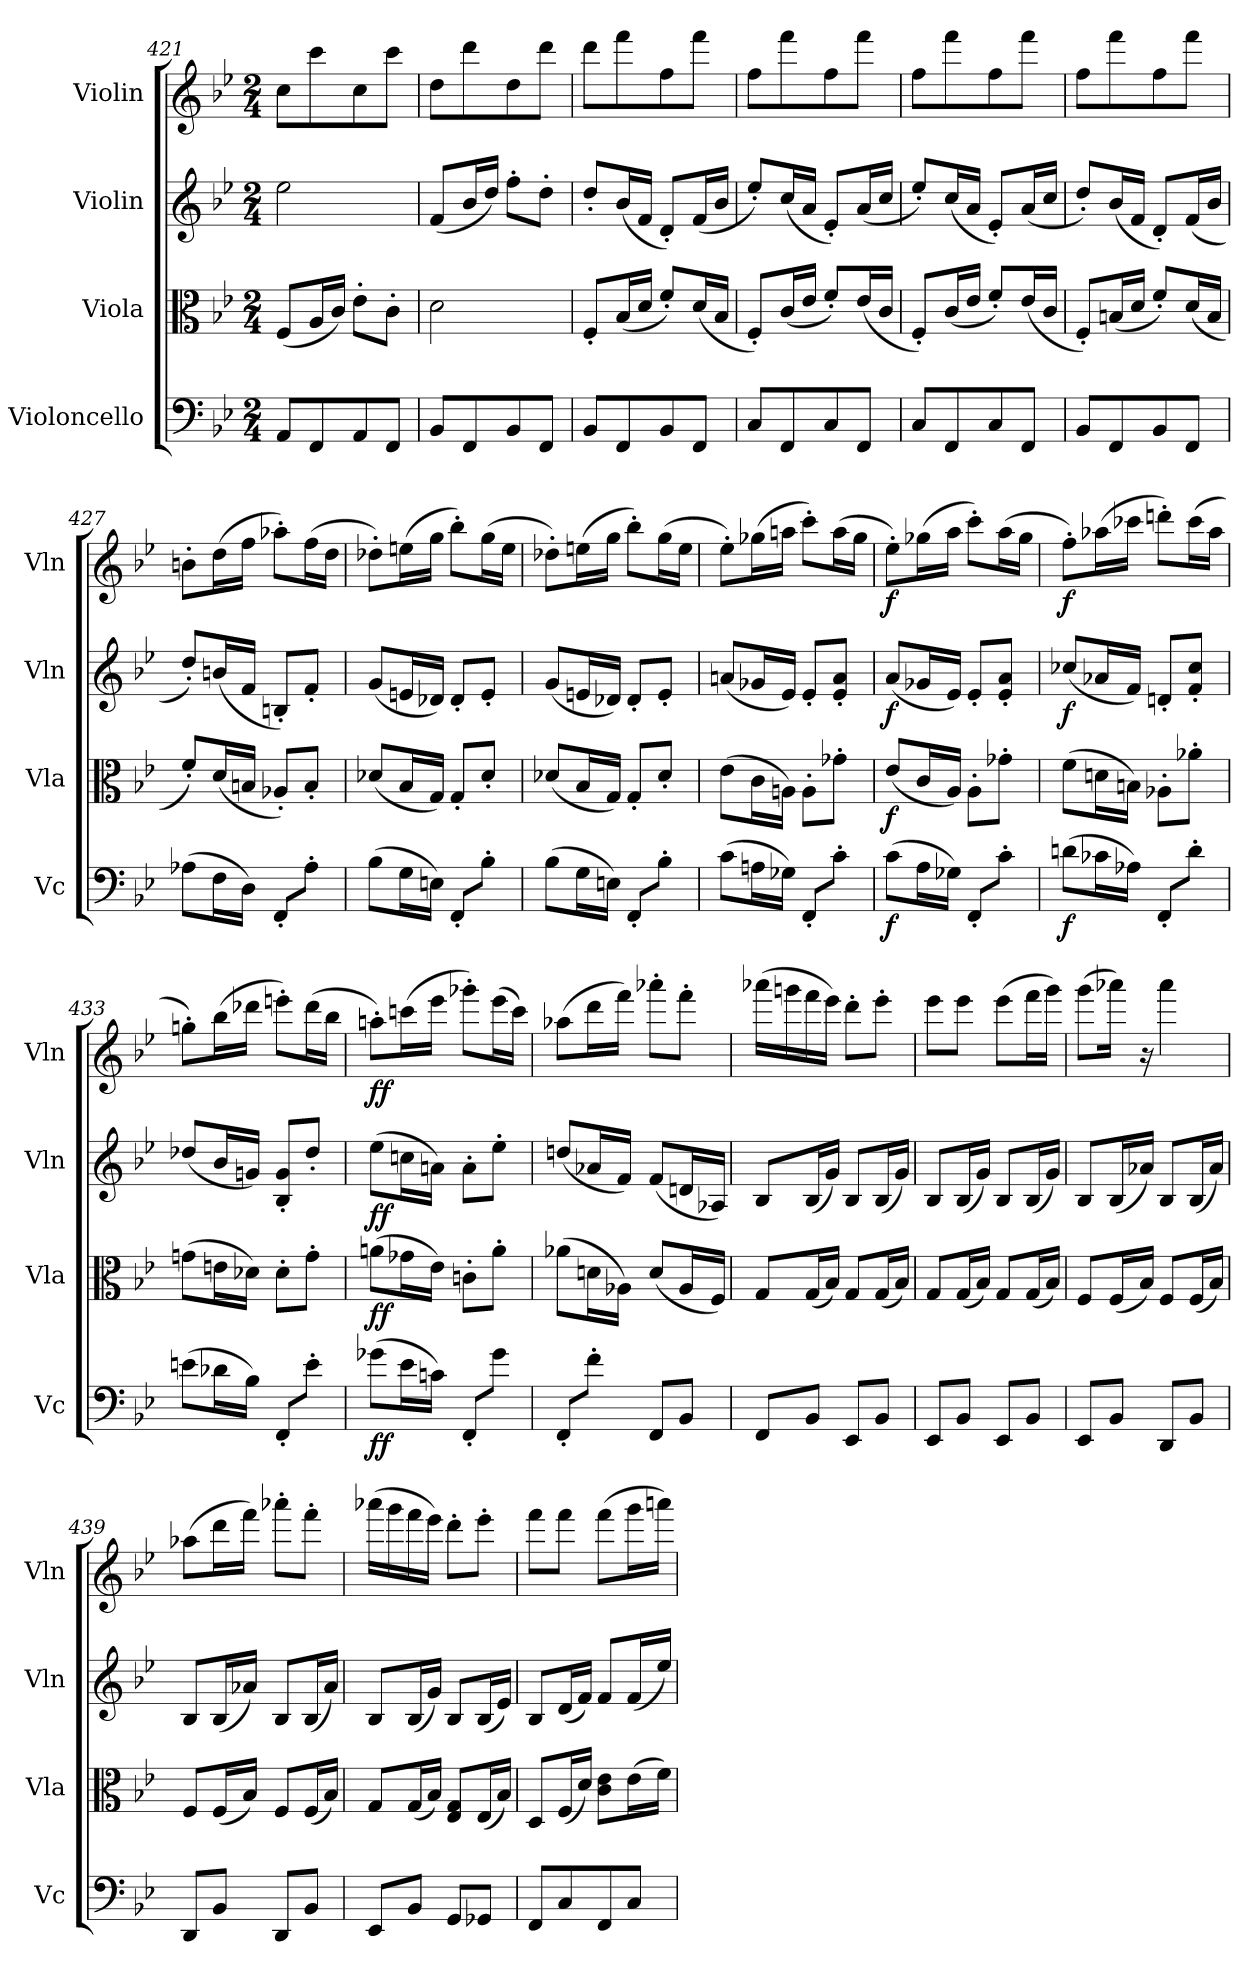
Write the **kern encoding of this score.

**kern	**dynam	**kern	**dynam	**kern	**dynam	**kern	**dynam
*part4	*part4	*part3	*part3	*part2	*part2	*part1	*part1
*staff4	*staff4	*staff3	*staff3	*staff2	*staff2	*staff1	*staff1
*I"Violoncello	*	*I"Viola	*	*I"Violin	*	*I"Violin	*
*I'Vc	*	*I'Vla	*	*I'Vln	*	*I'Vln	*
*clefF4	*	*clefC3	*	*clefG2	*	*clefG2	*
*k[b-e-]	*	*k[b-e-]	*	*k[b-e-]	*	*k[b-e-]	*
*M2/4	*	*M2/4	*	*M2/4	*	*M2/4	*
=421	=421	=421	=421	=421	=421	=421	=421
8AA/L	.	(8F/L	.	2ee-\	.	8cc\L	.
8FF/	.	16A/L	.	.	.	8ccc\	.
.	.	16c/JJ)	.	.	.	.	.
8AA/	.	8e-'\L	.	.	.	8cc\	.
8FF/J	.	8c'\J	.	.	.	8ccc\J	.
=422	=422	=422	=422	=422	=422	=422	=422
8BB-/L	.	2d\	.	(8f/L	.	8dd\L	.
8FF/	.	.	.	16b-/L	.	8ddd\	.
.	.	.	.	16dd/JJ)	.	.	.
8BB-/	.	.	.	8ff'\L	.	8dd\	.
8FF/J	.	.	.	8dd'\J	.	8ddd\J	.
=423	=423	=423	=423	=423	=423	=423	=423
8BB-/L	.	8F'/L	.	8dd'/L	.	8ddd\L	.
8FF/	.	(16B-/L	.	(16b-/L	.	8fff\	.
.	.	16d/JJ	.	16f/JJ	.	.	.
8BB-/	.	8f'/L)	.	8d'/L)	.	8ff\	.
8FF/J	.	(16d/L	.	(16f/L	.	8fff\J	.
.	.	16B-/JJ	.	16b-/JJ	.	.	.
=424	=424	=424	=424	=424	=424	=424	=424
8C/L	.	8F'/L)	.	8ee-'/L)	.	8ff\L	.
8FF/	.	(16c/L	.	(16cc/L	.	8fff\	.
.	.	16e-/JJ	.	16a/JJ	.	.	.
8C/	.	8f'/L)	.	8e-'/L)	.	8ff\	.
8FF/J	.	(16e-/L	.	(16a/L	.	8fff\J	.
.	.	16c/JJ	.	16cc/JJ	.	.	.
=425	=425	=425	=425	=425	=425	=425	=425
8C/L	.	8F'/L)	.	8ee-'/L)	.	8ff\L	.
8FF/	.	(16c/L	.	(16cc/L	.	8fff\	.
.	.	16e-/JJ	.	16a/JJ	.	.	.
8C/	.	8f'/L)	.	8e-'/L)	.	8ff\	.
8FF/J	.	(16e-/L	.	(16a/L	.	8fff\J	.
.	.	16c/JJ	.	16cc/JJ	.	.	.
=426	=426	=426	=426	=426	=426	=426	=426
8BB-/L	.	8F'/L)	.	8dd'/L)	.	8ff\L	.
8FF/	.	(16Bn/L	.	(16b-/L	.	8fff\	.
.	.	16d/JJ	.	16f/JJ	.	.	.
8BB-/	.	8f'/L)	.	8d'/L)	.	8ff\	.
8FF/J	.	(16d/L	.	(16f/L	.	8fff\J	.
.	.	16B/JJ	.	16b-/JJ	.	.	.
=427	=427	=427	=427	=427	=427	=427	=427
(8A-X\L	.	8f'/L)	.	8dd'/L)	.	8bn'\L	.
16F\L	.	(16d/L	.	(16bn/L	.	(16dd\L	.
16D\JJ)	.	16Bn/JJ	.	16f/JJ	.	16ff\JJ	.
8FF'/L	.	8A-X'/L)	.	8Bn'/L)	.	8aa-X'\L)	.
8A-'\J	.	8B'/J	.	8f'/J	.	(16ff\L	.
.	.	.	.	.	.	16dd\JJ	.
=428	=428	=428	=428	=428	=428	=428	=428
(8B-\L	.	(8d-X/L	.	(8g/L	.	8dd-X'\L)	.
16G\L	.	16B-/L	.	16en/L	.	(16een\L	.
16En\JJ)	.	16G/JJ)	.	16d-X/JJ)	.	16gg\JJ	.
8FF'/L	.	8G'/L	.	8d-'/L	.	8bb-'\L)	.
8B-'\J	.	8d-'/J	.	8e'/J	.	(16gg\L	.
.	.	.	.	.	.	16ee\JJ	.
=429	=429	=429	=429	=429	=429	=429	=429
(8B-\L	.	(8d-X/L	.	(8g/L	.	8dd-X'\L)	.
16G\L	.	16B-/L	.	16en/L	.	(16een\L	.
16En\JJ)	.	16G/JJ)	.	16d-X/JJ)	.	16gg\JJ	.
8FF'/L	.	8G'/L	.	8d-'/L	.	8bb-'\L)	.
8B-'\J	.	8d-'/J	.	8e'/J	.	(16gg\L	.
.	.	.	.	.	.	16ee\JJ	.
=430	=430	=430	=430	=430	=430	=430	=430
(8c\L	.	(8e-\L	.	(8an/L	.	8ee-'\L)	.
16An\L	.	16c\L	.	16g-X/L	.	(16gg-X\L	.
16G-X\JJ)	.	16An\JJ)	.	16e-/JJ)	.	16aan\JJ	.
8FF'/L	.	8A'\L	.	8e-'/L	.	8ccc'\L)	.
8c'\J	.	8g-X'\J	.	8e-'/ 8a'/J	.	(16aa\L	.
.	.	.	.	.	.	16gg-\JJ	.
=431	=431	=431	=431	=431	=431	=431	=431
(8c\L	f	(8e-/L	f	(8a/L	f	8ee-'\L)	f
16A\L	.	16c/L	.	16g-X/L	.	(16gg-X\L	.
16G-X\JJ)	.	16A/JJ)	.	16e-/JJ)	.	16aa\JJ	.
8FF'/L	.	8A'\L	.	8e-'/L	.	8ccc'\L)	.
8c'\J	.	8g-X'\J	.	8e-'/ 8a'/J	.	(16aa\L	.
.	.	.	.	.	.	16gg-\JJ	.
=432	=432	=432	=432	=432	=432	=432	=432
(8dn\L	f	(8f\L	.	(8cc-X/L	f	8ff'\L)	f
16c-X\L	.	16dn\L	.	16a-X/L	.	(16aa-X\L	.
16A-X\JJ)	.	16Bn\JJ)	.	16f/JJ)	.	16ccc-X\JJ	.
8FF'/L	.	8A-X'\L	.	8dn'/L	.	8dddn'\L)	.
8d'\J	.	8a-X'\J	.	8f'/ 8cc-'/J	.	(16ccc-\L	.
.	.	.	.	.	.	16aa-\JJ	.
=433	=433	=433	=433	=433	=433	=433	=433
(8en\L	.	(8gn\L	.	(8dd-X/L	.	8ggn'\L)	.
16d-X\L	.	16en\L	.	16b-/L	.	(16bb-\L	.
16B-\JJ)	.	16d-X\JJ)	.	16gn/JJ)	.	16ddd-X\JJ	.
8FF'/L	.	8d-'\L	.	8B-'/ 8g'/L	.	8eeen'\L)	.
8e'\J	.	8g'\J	.	8dd-'/J	.	(16ddd-\L	.
.	.	.	.	.	.	16bb-\JJ	.
=434	=434	=434	=434	=434	=434	=434	=434
(8g-X\L	ff	(8an\L	ff	(8ee-\L	ff	8aan'\L)	ff
16e-\L	.	16g-X\L	.	16ccn\L	.	(16cccn\L	.
16cn\JJ)	.	16e-\JJ)	.	16an\JJ)	.	16eee-\JJ	.
8FF'/L	.	8cn'\L	.	8a'\L	.	8ggg-X'\L)	.
8g-\J	.	8a'\J	.	8ee-'\J	.	(16eee-\L	.
.	.	.	.	.	.	16ccc\JJ)	.
=435	=435	=435	=435	=435	=435	=435	=435
8FF'/L	.	(8a-X\L	.	(8ddn/L	.	(8aa-X\L	.
8f'\J	.	16dn\L	.	16a-X/L	.	16ddd\L	.
.	.	16A-X\JJ)	.	16f/JJ)	.	16fff\JJ)	.
8FF/L	.	(8d/L	.	(8f/L	.	8aaa-X'\L	.
8BB-/J	.	16A-/L	.	16dn/L	.	8fff'\J	.
.	.	16F/JJ)	.	16A-X/JJ)	.	.	.
=436	=436	=436	=436	=436	=436	=436	=436
8FF/L	.	8G/L	.	8B-/L	.	(16aaa-X\LL	.
.	.	.	.	.	.	16gggn\	.
8BB-/J	.	(16G/L	.	(16B-/L	.	16fff\	.
.	.	16B-/JJ)	.	16g/JJ)	.	16eee-\JJ)	.
8EE-/L	.	8G/L	.	8B-/L	.	8ddd'\L	.
8BB-/J	.	(16G/L	.	(16B-/L	.	8eee-'\J	.
.	.	16B-/JJ)	.	16g/JJ)	.	.	.
=437	=437	=437	=437	=437	=437	=437	=437
8EE-/L	.	8G/L	.	8B-/L	.	8eee-\L	.
8BB-/J	.	(16G/L	.	(16B-/L	.	8eee-\J	.
.	.	16B-/JJ)	.	16g/JJ)	.	.	.
8EE-/L	.	8G/L	.	8B-/L	.	(8eee-\L	.
8BB-/J	.	(16G/L	.	(16B-/L	.	16fff\L	.
.	.	16B-/JJ)	.	16g/JJ)	.	16ggg\JJ)	.
=438	=438	=438	=438	=438	=438	=438	=438
8EE-/L	.	8F/L	.	8B-/L	.	(8ggg\L	.
8BB-/J	.	(16F/L	.	(16B-/L	.	16aaa-X\Jk)	.
.	.	16B-/JJ)	.	16a-X/JJ)	.	16r	.
8DD/L	.	8F/L	.	8B-/L	.	4aaa-\	.
8BB-/J	.	(16F/L	.	(16B-/L	.	.	.
.	.	16B-/JJ)	.	16a-/JJ)	.	.	.
=439	=439	=439	=439	=439	=439	=439	=439
8DD/L	.	8F/L	.	8B-/L	.	(8aa-X\L	.
8BB-/J	.	(16F/L	.	(16B-/L	.	16ddd\L	.
.	.	16B-/JJ)	.	16a-X/JJ)	.	16fff\JJ)	.
8DD/L	.	8F/L	.	8B-/L	.	8aaa-X'\L	.
8BB-/J	.	(16F/L	.	(16B-/L	.	8fff'\J	.
.	.	16B-/JJ)	.	16a-/JJ)	.	.	.
=440	=440	=440	=440	=440	=440	=440	=440
8EE-/L	.	8G/L	.	8B-/L	.	(16aaa-X\LL	.
.	.	.	.	.	.	16ggg\	.
8BB-/J	.	(16G/L	.	(16B-/L	.	16fff\	.
.	.	16B-/JJ)	.	16g/JJ)	.	16eee-\JJ)	.
8GG/L	.	8E-/ 8G/L	.	8B-/L	.	8ddd'\L	.
8GG-X/J	.	(16E-/L	.	(16B-/L	.	8eee-'\J	.
.	.	16B-/JJ)	.	16e-/JJ)	.	.	.
=441	=441	=441	=441	=441	=441	=441	=441
8FF/L	.	8D/L	.	8B-/L	.	8fff\L	.
8C/	.	(16F/L	.	(16d/L	.	8fff\J	.
.	.	16d/JJ)	.	16f/JJ)	.	.	.
8FF/	.	8c\ 8e-\L	.	8f/L	.	(8fff\L	.
8C/J	.	(16e-\L	.	(16f/L	.	16ggg\L	.
.	.	16f\JJ)	.	16ee-/JJ)	.	16aaan\JJ)	.
=	=	=	=	=	=	=	=
*-	*-	*-	*-	*-	*-	*-	*-
